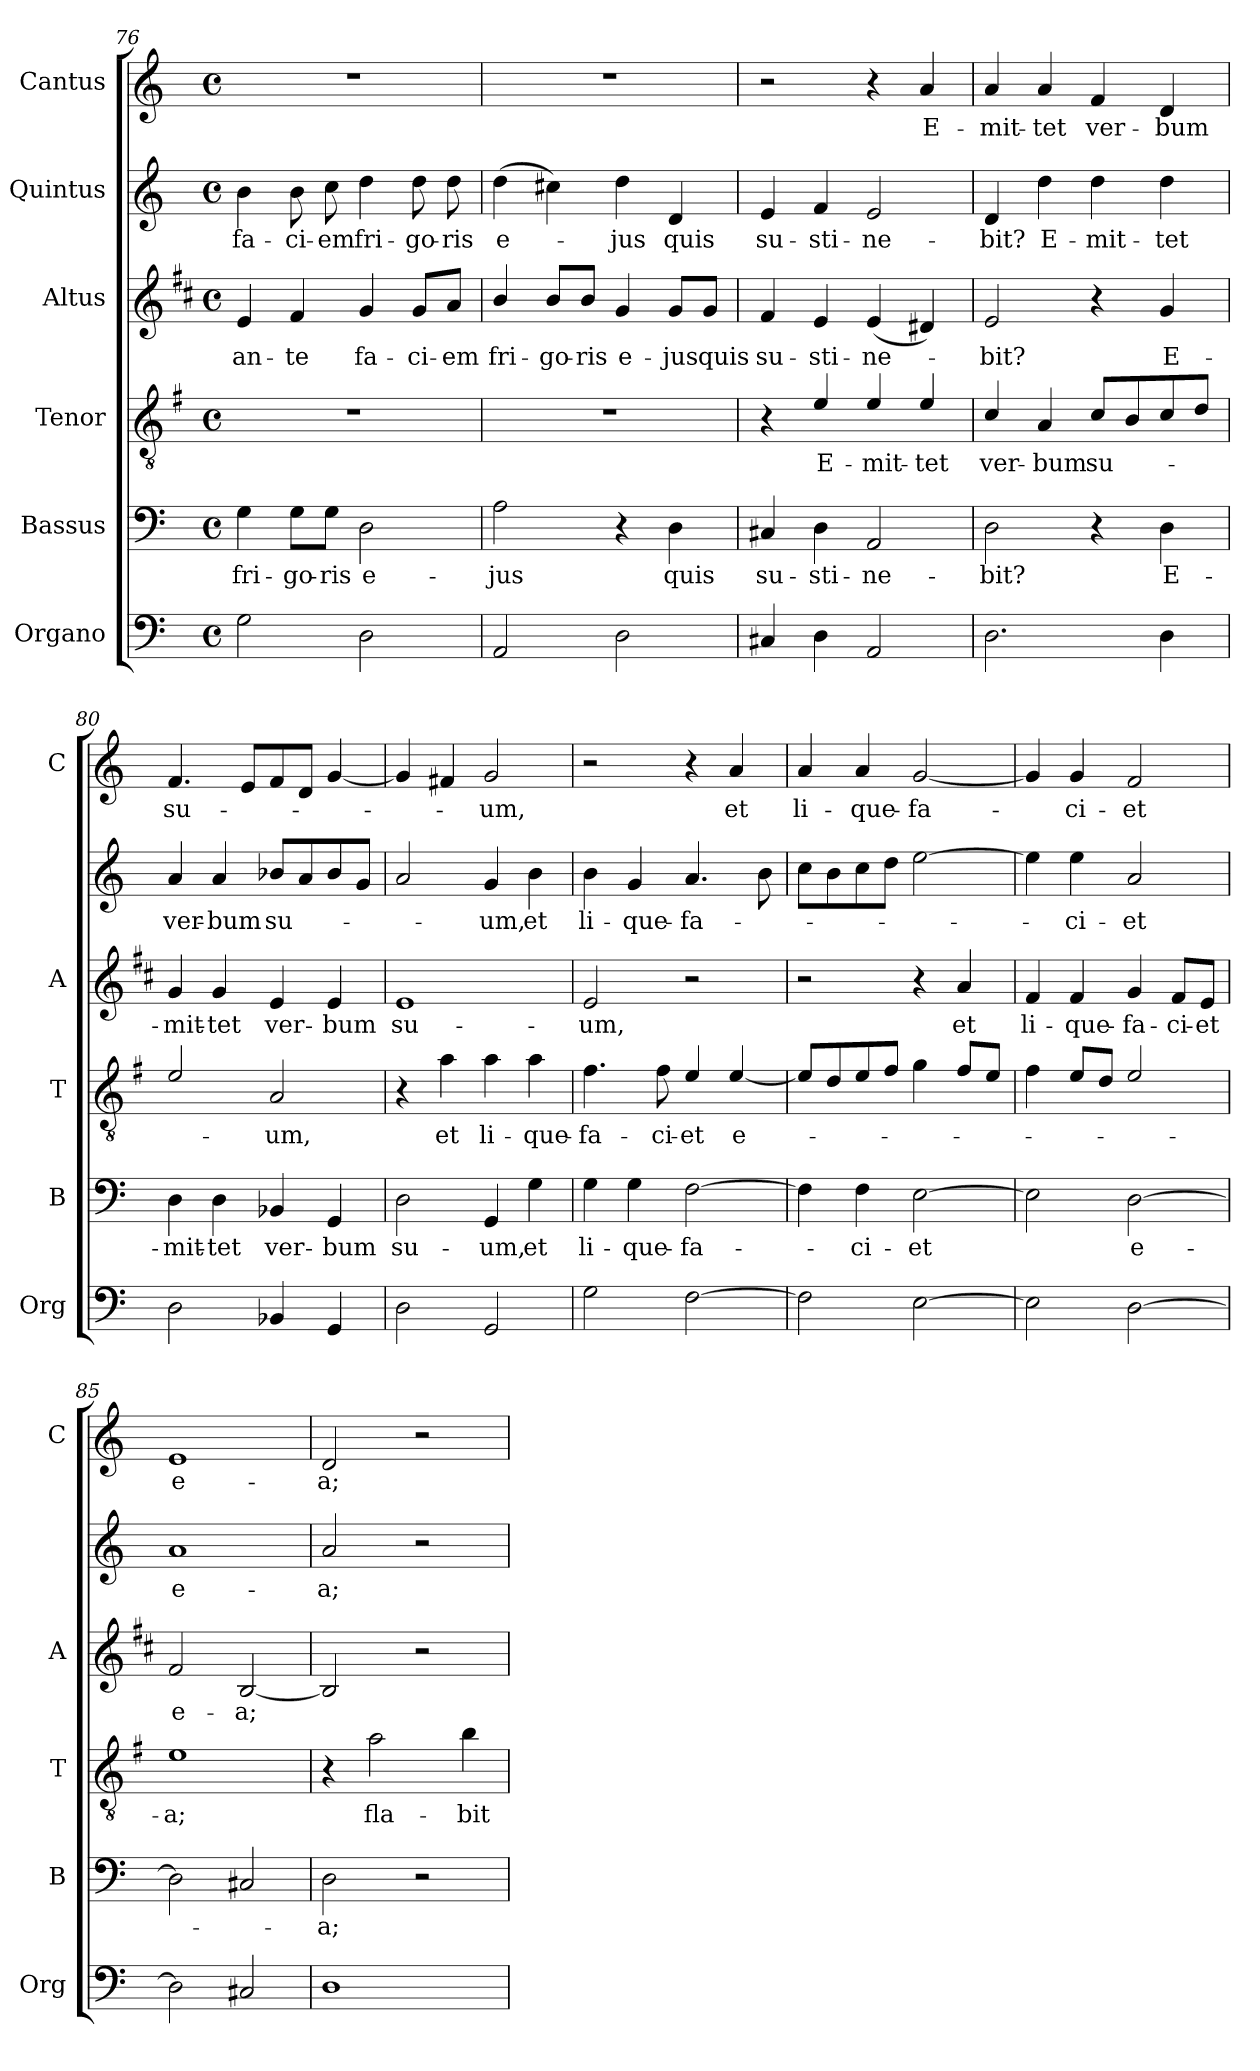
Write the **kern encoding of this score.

**kern	**kern	**text	**kern	**text	**kern	**text	**kern	**text	**kern	**text
*part6	*part5	*part5	*part4	*part4	*part3	*part3	*part2	*part2	*part1	*part1
*staff6	*staff5	*staff5	*staff4	*staff4	*staff3	*staff3	*staff2	*staff2	*staff1	*staff1
*I"Organo	*I"Bassus	*	*I"Tenor	*	*I"Altus	*	*I"Quintus	*	*I"Cantus	*
*I'Org	*I'B	*	*I'T	*	*I'A	*	*	*	*I'C	*
*clefF4	*clefF4	*	*clefGv2	*	*clefG2	*	*clefG2	*	*clefG2	*
*	*	*	*ITrd4c7	*	*ITrd1c2	*	*	*	*	*
*k[]	*k[]	*	*k[]	*	*k[]	*	*k[]	*	*k[]	*
*C:	*C:	*	*C:	*	*C:	*	*C:	*	*C:	*
*M4/4	*M4/4	*	*M4/4	*	*M4/4	*	*M4/4	*	*M4/4	*
*met(c)	*met(c)	*	*met(c)	*	*met(c)	*	*met(c)	*	*met(c)	*
=76	=76	=76	=76	=76	=76	=76	=76	=76	=76	=76
!	!	!LO:LY:b	!	!	!	!LO:LY:b	!	!LO:LY:b	!	!
2G\	4G\	fri-	1r	.	4d/	an-	4b\	fa-	1r	.
!	!	!LO:LY:b	!	!	!	!LO:LY:b	!	!LO:LY:b	!	!
.	8G\L	-go-	.	.	4e/	-te	8b\	-ci-	.	.
!	!	!LO:LY:b	!	!	!	!	!	!LO:LY:b	!	!
.	8G\J	-ris	.	.	.	.	8cc\	-em	.	.
!	!	!LO:LY:b	!	!	!	!LO:LY:b	!	!LO:LY:b	!	!
2D\	2D\	e-	.	.	4f/	fa-	4dd\	fri-	.	.
!	!	!	!	!	!	!LO:LY:b	!	!LO:LY:b	!	!
.	.	.	.	.	8f/L	-ci-	8dd\	-go-	.	.
!	!	!	!	!	!	!LO:LY:b	!	!LO:LY:b	!	!
.	.	.	.	.	8g/J	-em	8dd\	-ris	.	.
!!LO:LB:g=z
=77	=77	=77	=77	=77	=77	=77	=77	=77	=77	=77
!	!	!LO:LY:b	!	!	!	!LO:LY:b	!	!LO:LY:b	!	!
2AA/	2A\	-jus	1r	.	4a/	fri-	(>4dd\	e-	1r	.
!	!	!	!	!	!	!LO:LY:b	!	!	!	!
.	.	.	.	.	8a/L	-go-	4cc#X\)	.	.	.
!	!	!	!	!	!	!LO:LY:b	!	!	!	!
.	.	.	.	.	8a/J	-ris	.	.	.	.
!	!	!	!	!	!	!LO:LY:b	!	!LO:LY:b	!	!
2D\	4r	.	.	.	4f/	e-	4dd\	-jus	.	.
!	!	!LO:LY:b	!	!	!	!LO:LY:b	!	!LO:LY:b	!	!
.	4D\	quis	.	.	8f/L	-jus	4d/	quis	.	.
!	!	!	!	!	!	!LO:LY:b	!	!	!	!
.	.	.	.	.	8f/J	quis	.	.	.	.
=78	=78	=78	=78	=78	=78	=78	=78	=78	=78	=78
!	!	!LO:LY:b	!	!	!	!LO:LY:b	!	!LO:LY:b	!	!
4C#X/	4C#X/	su-	4r	.	4e/	su-	4e/	su-	2r	.
!	!	!LO:LY:b	!	!LO:LY:b	!	!LO:LY:b	!	!LO:LY:b	!	!
4D\	4D\	-sti-	4A/	E-	4d/	-sti-	4f/	-sti-	.	.
!	!	!LO:LY:b	!	!LO:LY:b	!	!LO:LY:b	!	!LO:LY:b	!	!
2AA/	2AA/	-ne-	4A/	-mit-	(<4d/	-ne-	2e/	-ne-	4r	.
!	!	!	!	!LO:LY:b	!	!	!	!	!	!LO:LY:b
.	.	.	4A/	-tet	4c#X/)	.	.	.	4a/	E-
=79	=79	=79	=79	=79	=79	=79	=79	=79	=79	=79
!	!	!LO:LY:b	!	!LO:LY:b	!	!LO:LY:b	!	!LO:LY:b	!	!LO:LY:b
2.D\	2D\	-bit?	4F/	ver-	2d/	-bit?	4d/	-bit?	4a/	-mit-
!	!	!	!	!LO:LY:b	!	!	!	!LO:LY:b	!	!LO:LY:b
.	.	.	4D/	-bum	.	.	4dd\	E-	4a/	-tet
!	!	!	!	!LO:LY:b	!	!	!	!LO:LY:b	!	!LO:LY:b
.	4r	.	8F/L	su-	4r	.	4dd\	-mit-	4f/	ver-
.	.	.	8E/	.	.	.	.	.	.	.
!	!	!LO:LY:b	!	!	!	!LO:LY:b	!	!LO:LY:b	!	!LO:LY:b
4D\	4D\	E-	8F/	.	4f/	E-	4dd\	-tet	4d/	-bum
.	.	.	8G/J	.	.	.	.	.	.	.
=80	=80	=80	=80	=80	=80	=80	=80	=80	=80	=80
!	!	!LO:LY:b	!	!	!	!LO:LY:b	!	!LO:LY:b	!	!LO:LY:b
2D\	4D\	-mit-	2A/	.	4f/	-mit-	4a/	ver-	4.f/	su-
!	!	!LO:LY:b	!	!	!	!LO:LY:b	!	!LO:LY:b	!	!
.	4D\	-tet	.	.	4f/	-tet	4a/	-bum	.	.
.	.	.	.	.	.	.	.	.	8e/L	.
!	!	!LO:LY:b	!	!LO:LY:b	!	!LO:LY:b	!	!LO:LY:b	!	!
4BB-X/	4BB-X/	ver-	2D/	-um,	4d/	ver-	8b-X/L	su-	8f/	.
.	.	.	.	.	.	.	8a/	.	8d/J	.
!	!	!LO:LY:b	!	!	!	!LO:LY:b	!	!	!	!
4GG/	4GG/	-bum	.	.	4d/	-bum	8b-/	.	[4g/	.
.	.	.	.	.	.	.	8g/J	.	.	.
=81	=81	=81	=81	=81	=81	=81	=81	=81	=81	=81
!	!	!LO:LY:b	!	!	!	!LO:LY:b	!	!	!	!
2D\	2D\	su-	4r	.	1d	su-	2a/	.	4g/]	.
!	!	!	!	!LO:LY:b	!	!	!	!	!	!
.	.	.	4d\	et	.	.	.	.	4f#X/	.
!	!	!LO:LY:b	!	!LO:LY:b	!	!	!	!LO:LY:b	!	!LO:LY:b
2GG/	4GG/	-um,	4d\	li-	.	.	4g/	-um,	2g/	-um,
!	!	!LO:LY:b	!	!LO:LY:b	!	!	!	!LO:LY:b	!	!
.	4G\	et	4d\	-que-	.	.	4b\	et	.	.
=82	=82	=82	=82	=82	=82	=82	=82	=82	=82	=82
!	!	!LO:LY:b	!	!LO:LY:b	!	!LO:LY:b	!	!LO:LY:b	!	!
2G\	4G\	li-	4.B\	-fa-	2d/	-um,	4b\	li-	2r	.
!	!	!LO:LY:b	!	!	!	!	!	!LO:LY:b	!	!
.	4G\	-que-	.	.	.	.	4g/	-que-	.	.
!	!	!	!	!LO:LY:b	!	!	!	!	!	!
.	.	.	8B\	-ci-	.	.	.	.	.	.
!	!	!LO:LY:b	!	!LO:LY:b	!	!	!	!LO:LY:b	!	!
[2F\	[2F\	-fa-	4A/	-et	2r	.	4.a/	-fa-	4r	.
!	!	!	!	!LO:LY:b	!	!	!	!	!	!LO:LY:b
.	.	.	[4A/	e-	.	.	.	.	4a/	et
.	.	.	.	.	.	.	8b\	.	.	.
!!LO:LB:g=z
=83	=83	=83	=83	=83	=83	=83	=83	=83	=83	=83
!	!	!	!	!	!	!	!	!	!	!LO:LY:b
2F\]	4F\]	.	8A/L]	.	2r	.	8cc\L	.	4a/	li-
.	.	.	8G/	.	.	.	8b\	.	.	.
!	!	!LO:LY:b	!	!	!	!	!	!	!	!LO:LY:b
.	4F\	-ci-	8A/	.	.	.	8cc\	.	4a/	-que-
.	.	.	8B/J	.	.	.	8dd\J	.	.	.
!	!	!LO:LY:b	!	!	!	!	!	!	!	!LO:LY:b
[2E\	[2E\	-et	4c\	.	4r	.	[2ee\	.	[2g/	-fa-
!	!	!	!	!	!	!LO:LY:b	!	!	!	!
.	.	.	8B/L	.	4g/	et	.	.	.	.
.	.	.	8A/J	.	.	.	.	.	.	.
=84	=84	=84	=84	=84	=84	=84	=84	=84	=84	=84
!	!	!	!	!	!	!LO:LY:b	!	!	!	!
2E\]	2E\]	.	4B\	.	4e/	li-	4ee\]	.	4g/]	.
!	!	!	!	!	!	!LO:LY:b	!	!LO:LY:b	!	!LO:LY:b
.	.	.	8A/L	.	4e/	-que-	4ee\	-ci-	4g/	-ci-
.	.	.	8G/J	.	.	.	.	.	.	.
!	!	!LO:LY:b	!	!	!	!LO:LY:b	!	!LO:LY:b	!	!LO:LY:b
[2D\	[2D\	e-	2A/	.	4f/	-fa-	2a/	-et	2f/	-et
!	!	!	!	!	!	!LO:LY:b	!	!	!	!
.	.	.	.	.	8e/L	-ci-	.	.	.	.
!	!	!	!	!	!	!LO:LY:b	!	!	!	!
.	.	.	.	.	8d/J	-et	.	.	.	.
=85	=85	=85	=85	=85	=85	=85	=85	=85	=85	=85
!	!	!	!	!LO:LY:b	!	!LO:LY:b	!	!LO:LY:b	!	!LO:LY:b
2D\]	2D\]	.	1A	-a;	2e/	e-	1a	e-	1e	e-
!	!	!	!	!	!	!LO:LY:b	!	!	!	!
2C#X/	2C#X/	.	.	.	[2A/	-a;	.	.	.	.
=86	=86	=86	=86	=86	=86	=86	=86	=86	=86	=86
!	!	!LO:LY:b	!	!	!	!	!	!LO:LY:b	!	!LO:LY:b
1D	2D\	-a;	4r	.	2A/]	.	2a/	-a;	2d/	-a;
!	!	!	!	!LO:LY:b	!	!	!	!	!	!
.	.	.	2d\	fla-	.	.	.	.	.	.
.	2r	.	.	.	2r	.	2r	.	2r	.
!	!	!	!	!LO:LY:b	!	!	!	!	!	!
.	.	.	4e\	-bit	.	.	.	.	.	.
=	=	=	=	=	=	=	=	=	=	=
*-	*-	*-	*-	*-	*-	*-	*-	*-	*-	*-
